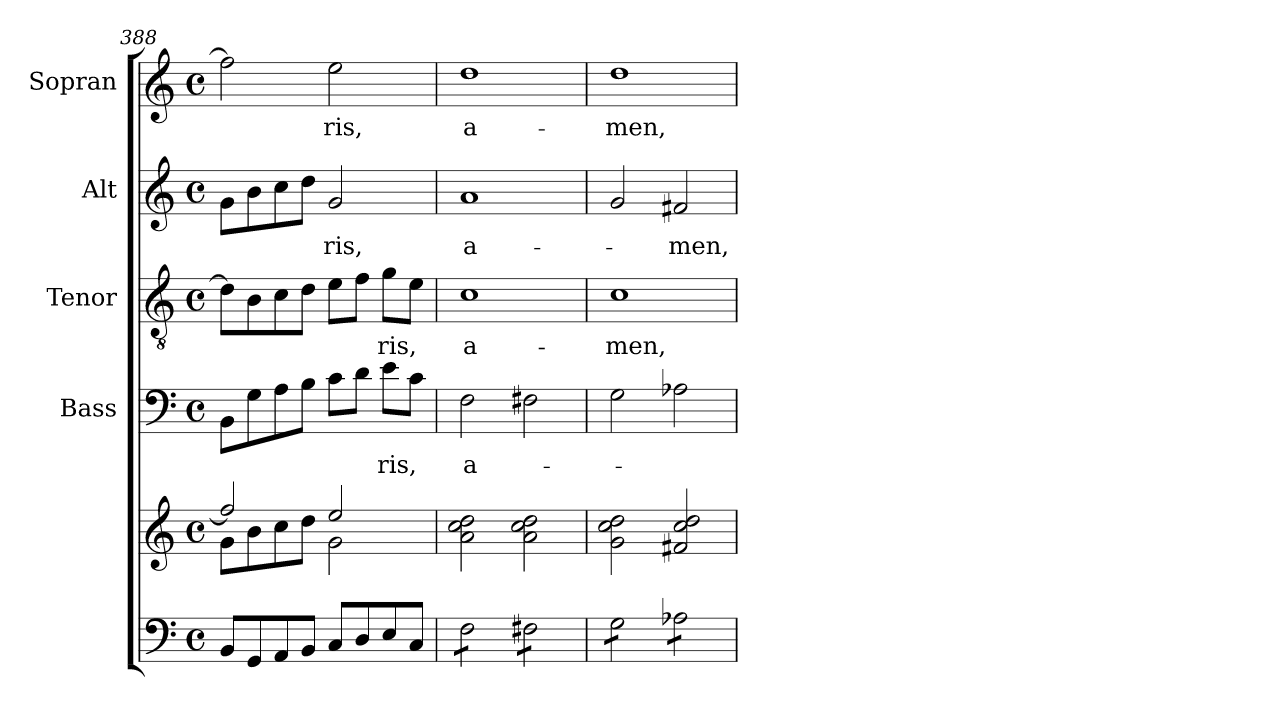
**kern	**kern	**kern	**text	**kern	**text	**kern	**text	**kern	**text
*part5	*part5	*part4	*part4	*part3	*part3	*part2	*part2	*part1	*part1
*staff6	*staff5	*staff4	*staff4	*staff3	*staff3	*staff2	*staff2	*staff1	*staff1
*	*	*I"Bass	*	*I"Tenor	*	*I"Alt	*	*I"Sopran	*
*	*	*I'B.	*	*I'T.	*	*I'A.	*	*I'S.	*
*clefF4	*clefG2	*clefF4	*	*clefGv2	*	*clefG2	*	*clefG2	*
*k[]	*k[]	*k[]	*	*k[]	*	*k[]	*	*k[]	*
*C:	*C:	*C:	*	*C:	*	*C:	*	*C:	*
*M4/4	*M4/4	*M4/4	*	*M4/4	*	*M4/4	*	*M4/4	*
*met(c)	*met(c)	*met(c)	*	*met(c)	*	*met(c)	*	*met(c)	*
=388	=388	=388	=388	=388	=388	=388	=388	=388	=388
*	*^	*	*	*	*	*	*	*	*
8BB/L	2ff/]	8g\L	8BB\L	.	8d\L]	.	8g\L	.	2ff\]	.
8GG/	.	8b\	8G\	.	8B\	.	8b\	.	.	.
8AA/	.	8cc\	8A\	.	8c\	.	8cc\	.	.	.
8BB/J	.	8dd\J	8B\J	.	8d\J	.	8dd\J	.	.	.
!	!	!	!	!	!	!	!	!LO:LY:b	!	!LO:LY:b
8C/L	2ee/	2g\	8c\L	.	8e\L	.	2g/	-ris,	2ee\	-ris,
8D/	.	.	8d\J	.	8f\J	.	.	.	.	.
!	!	!	!	!LO:LY:b	!	!LO:LY:b	!	!	!	!
8E/	.	.	8e\L	-ris,	8g\L	-ris,	.	.	.	.
8C/J	.	.	8c\J	.	8e\J	.	.	.	.	.
*	*v	*v	*	*	*	*	*	*	*	*
=389	=389	=389	=389	=389	=389	=389	=389	=389	=389
!	!	!	!LO:LY:b	!	!LO:LY:b	!	!LO:LY:b	!	!LO:LY:b
*tremolo	*	*	*	*	*	*	*	*	*
8F\L	2a\ 2cc\ 2dd\	2F\	a-	1c	a-	1a	a-	1dd	a-
8F\	.	.	.	.	.	.	.	.	.
8F\	.	.	.	.	.	.	.	.	.
8F\J	.	.	.	.	.	.	.	.	.
8F#X\L	2a\ 2cc\ 2dd\	2F#X\	.	.	.	.	.	.	.
8F#X\	.	.	.	.	.	.	.	.	.
8F#X\	.	.	.	.	.	.	.	.	.
8F#X\J	.	.	.	.	.	.	.	.	.
=390	=390	=390	=390	=390	=390	=390	=390	=390	=390
!	!	!	!	!	!LO:LY:b	!	!	!	!LO:LY:b
8G\L	2g\ 2cc\ 2dd\	2G\	.	1c	-men,	2g/	.	1dd	-men,
8G\	.	.	.	.	.	.	.	.	.
8G\	.	.	.	.	.	.	.	.	.
8G\J	.	.	.	.	.	.	.	.	.
!	!	!	!	!	!	!	!LO:LY:b	!	!
8A-X\L	2f#X/ 2cc/ 2dd/	2A-X\	.	.	.	2f#X/	-men,	.	.
8A-X\	.	.	.	.	.	.	.	.	.
8A-X\	.	.	.	.	.	.	.	.	.
8A-X\J	.	.	.	.	.	.	.	.	.
*Xtremolo	*	*	*	*	*	*	*	*	*
=	=	=	=	=	=	=	=	=	=
*-	*-	*-	*-	*-	*-	*-	*-	*-	*-
